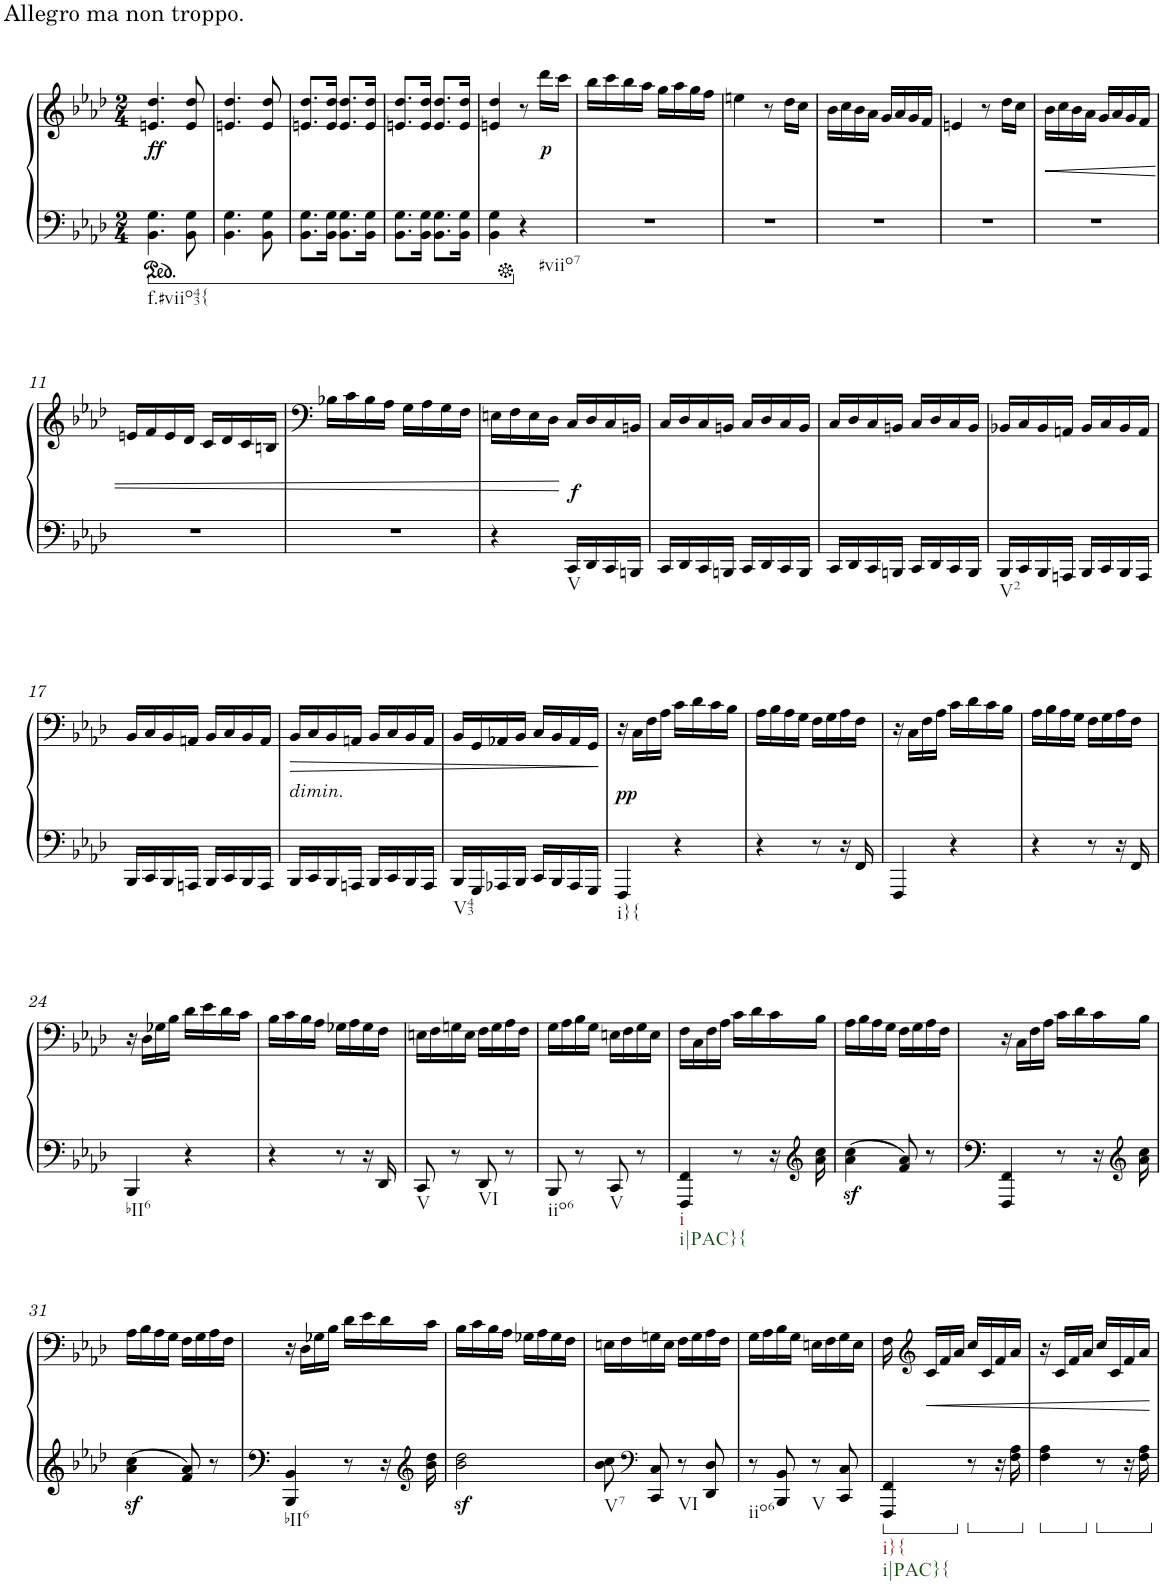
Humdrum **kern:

**kern	**kern	**dynam
*part1	*part1	*part1
*staff2	*staff1	*staff1/2
*I"Piano	*	*
*I'Pno.	*	*
*clefF4	*clefG2	*
*k[b-e-a-d-]	*k[b-e-a-d-]	*
*M2/4	*M2/4	*
=1	=1	=1
!	!LO:TX:a:t=Allegro ma non troppo.	!
!LO:TX:b:t=f.#viio43{	!	!
!	!	!LO:DY:b
4.BB-\ 4.G\	4.en/ 4.dd-/	ff
8BB-\ 8G\	8e/ 8dd-/	.
=2	=2	=2
4.BB-\ 4.G\	4.en/ 4.dd-/	.
8BB-\ 8G\	8e/ 8dd-/	.
=3	=3	=3
8.BB-\ 8.G\L	8.en/ 8.dd-/L	.
16BB-\ 16G\Jk	16e/ 16dd-/Jk	.
8.BB-\ 8.G\L	8.e/ 8.dd-/L	.
16BB-\ 16G\Jk	16e/ 16dd-/Jk	.
=4	=4	=4
8.BB-\ 8.G\L	8.en/ 8.dd-/L	.
16BB-\ 16G\Jk	16e/ 16dd-/Jk	.
8.BB-\ 8.G\L	8.e/ 8.dd-/L	.
16BB-\ 16G\Jk	16e/ 16dd-/Jk	.
=5	=5	=5
4BB-\ 4G\	4en/ 4dd-/	.
!LO:TX:b:t=#viio7	!	!
4r	8r	.
!	!	!LO:DY:b
.	16ddd-\LL	p
.	16ccc\JJ	.
=6	=6	=6
2r	16bb-\LL	.
.	16ccc\	.
.	16bb-\	.
.	16aa-\JJ	.
.	16gg\LL	.
.	16aa-\	.
.	16gg\	.
.	16ff\JJ	.
=7	=7	=7
2r	4een\	.
.	8r	.
.	16dd-\LL	.
.	16cc\JJ	.
=8	=8	=8
2r	16b-\LL	.
.	16cc\	.
.	16b-\	.
.	16a-\JJ	.
.	16g/LL	.
.	16a-/	.
.	16g/	.
.	16f/JJ	.
=9	=9	=9
2r	4en/	.
.	8r	.
.	16dd-\LL	.
.	16cc\JJ	.
=10	=10	=10
!	!	!LO:HP:b
2r	16b-\LL	<
.	16cc\	.
.	16b-\	.
.	16a-\JJ	.
.	16g/LL	.
.	16a-/	.
.	16g/	.
.	16f/JJ	.
!!LO:LB:g=z
=11	=11	=11
2r	16en/LL	.
.	16f/	.
.	16e/	.
.	16d-/JJ	.
.	16c/LL	.
.	16d-/	.
.	16c/	.
.	16Bn/JJ	.
=12	=12	=12
2r	16B-X\LL	.
.	16c\	.
.	16B-\	.
.	16A-\JJ	.
.	16G\LL	.
.	16A-\	.
.	16G\	.
.	16F\JJ	.
=13	=13	=13
4r	16En\LL	.
.	16F\	.
.	16E\	.
.	16D-\JJ	.
!LO:TX:b:t=V	!	!
!	!	!LO:DY:n=1:a=2
16CC/LL	16C/LL	[ f
16DD-/	16D-/	.
16CC/	16C/	.
16BBBn/JJ	16BBn/JJ	.
=14	=14	=14
16CC/LL	16C/LL	.
16DD-/	16D-/	.
16CC/	16C/	.
16BBBn/JJ	16BBn/JJ	.
16CC/LL	16C/LL	.
16DD-/	16D-/	.
16CC/	16C/	.
16BBB/JJ	16BB/JJ	.
=15	=15	=15
16CC/LL	16C/LL	.
16DD-/	16D-/	.
16CC/	16C/	.
16BBBn/JJ	16BBn/JJ	.
16CC/LL	16C/LL	.
16DD-/	16D-/	.
16CC/	16C/	.
16BBB/JJ	16BB/JJ	.
=16	=16	=16
!LO:TX:b:t=V2	!	!
16BBB-/LL	16BB-X/LL	.
16CC/	16C/	.
16BBB-/	16BB-/	.
16AAAn/JJ	16AAn/JJ	.
16BBB-/LL	16BB-/LL	.
16CC/	16C/	.
16BBB-/	16BB-/	.
16AAA/JJ	16AA/JJ	.
!!LO:LB:g=z
=17	=17	=17
16BBB-/LL	16BB-/LL	.
16CC/	16C/	.
16BBB-/	16BB-/	.
16AAAn/JJ	16AAn/JJ	.
16BBB-/LL	16BB-/LL	.
16CC/	16C/	.
16BBB-/	16BB-/	.
16AAA/JJ	16AA/JJ	.
=18	=18	=18
!LO:TX:a:i:t=dimin.	!	!
!	!	!LO:HP:b
16BBB-/LL	16BB-/LL	>
16CC/	16C/	.
16BBB-/	16BB-/	.
16AAAn/JJ	16AAn/JJ	.
16BBB-/LL	16BB-/LL	.
16CC/	16C/	.
16BBB-/	16BB-/	.
16AAA/JJ	16AA/JJ	.
=19	=19	=19
!LO:TX:b:t=V43	!	!
16BBB-/LL	16BB-/LL	.
16GGG/	16GG/	.
16AAA-X/	16AA-X/	.
16BBB-/JJ	16BB-/JJ	.
16CC/LL	16C/LL	.
16BBB-/	16BB-/	.
16AAA-/	16AA-/	.
16GGG/JJ	16GG/JJ	.
.	.	]
=20	=20	=20
!LO:TX:b:t=i}{	!	!
!	!	!LO:DY:a=2
4FFF/	16r	pp
.	16C\LL	.
.	16F\	.
.	16A-\JJ	.
4r	16c\LL	.
.	16d-\	.
.	16c\	.
.	16B-\JJ	.
=21	=21	=21
4r	16A-\LL	.
.	16B-\	.
.	16A-\	.
.	16G\JJ	.
8r	16F\LL	.
.	16G\	.
16r	16A-\	.
16FF/	16F\JJ	.
=22	=22	=22
4FFF/	16r	.
.	16C\LL	.
.	16F\	.
.	16A-\JJ	.
4r	16c\LL	.
.	16d-\	.
.	16c\	.
.	16B-\JJ	.
=23	=23	=23
4r	16A-\LL	.
.	16B-\	.
.	16A-\	.
.	16G\JJ	.
8r	16F\LL	.
.	16G\	.
16r	16A-\	.
16FF/	16F\JJ	.
!!LO:LB:g=z
=24	=24	=24
!LO:TX:b:t=bII6	!	!
4BBB-/	16r	.
.	16D-\LL	.
.	16G-X\	.
.	16B-\JJ	.
4r	16d-\LL	.
.	16e-\	.
.	16d-\	.
.	16c\JJ	.
=25	=25	=25
4r	16B-\LL	.
.	16c\	.
.	16B-\	.
.	16A-\JJ	.
8r	16G-X\LL	.
.	16A-\	.
16r	16G-\	.
16DD-/	16F\JJ	.
=26	=26	=26
!LO:TX:b:t=V	!	!
8CC/	16En\LL	.
.	16F\	.
8r	16Gn\	.
.	16E\JJ	.
!LO:TX:b:t=VI	!	!
8DD-/	16F\LL	.
.	16G\	.
8r	16A-\	.
.	16F\JJ	.
=27	=27	=27
!LO:TX:b:t=iio6	!	!
8BBB-/	16G\LL	.
.	16A-\	.
8r	16B-\	.
.	16G\JJ	.
!LO:TX:b:t=V	!	!
8CC/	16En\LL	.
.	16F\	.
8r	16G\	.
.	16E\JJ	.
=28	=28	=28
!LO:TX:b:t=i	!	!
!LO:TX:b:t=i|PAC}{	!	!
4FFF/ 4FF/	16F\LL	.
.	16C\	.
.	16F\	.
.	16A-\JJ	.
8r	16c\LL	.
.	16d-\	.
16r	16c\	.
*clefG2	*	*
16a-\ 16cc\	16B-\JJ	.
=29	=29	=29
4a-\z< 4cc\z<	16A-\LL	.
.	16B-\	.
.	16A-\	.
.	16G\JJ	.
8f/ 8a-/	16F\LL	.
.	16G\	.
8r	16A-\	.
.	16F\JJ	.
=30	=30	=30
4FFF/ 4FF/	16r	.
.	16C\LL	.
.	16F\	.
.	16A-\JJ	.
8r	16c\LL	.
.	16d-\	.
16r	16c\	.
*clefG2	*	*
16a-\ 16cc\	16B-\JJ	.
!!LO:LB:g=z
=31	=31	=31
4a-\z< 4cc\z<	16A-\LL	.
.	16B-\	.
.	16A-\	.
.	16G\JJ	.
8f/ 8a-/	16F\LL	.
.	16G\	.
8r	16A-\	.
.	16F\JJ	.
=32	=32	=32
!LO:TX:b:t=bII6	!	!
4BBB-/ 4BB-/	16r	.
.	16D-\LL	.
.	16G-X\	.
.	16B-\JJ	.
8r	16d-\LL	.
.	16e-\	.
16r	16d-\	.
*clefG2	*	*
16b-\ 16dd-\	16c\JJ	.
=33	=33	=33
2b-\z< 2dd-\z<	16B-\LL	.
.	16c\	.
.	16B-\	.
.	16A-\JJ	.
.	16G-X\LL	.
.	16A-\	.
.	16G-\	.
.	16F\JJ	.
=34	=34	=34
!LO:TX:b:t=V7	!	!
8b-\ 8cc\	16En\LL	.
.	16F\	.
*clefF4	*	*
8CC/ 8C/	16Gn\	.
.	16E\JJ	.
!LO:TX:b:t=VI	!	!
8r	16F\LL	.
.	16G\	.
8DD-/ 8D-/	16A-\	.
.	16F\JJ	.
=35	=35	=35
!LO:TX:b:t=iio6	!	!
8r	16G\LL	.
.	16A-\	.
8BBB-/ 8BB-/	16B-\	.
.	16G\JJ	.
!LO:TX:b:t=V	!	!
8r	16En\LL	.
.	16F\	.
8CC/ 8C/	16G\	.
.	16E\JJ	.
=36	=36	=36
!LO:TX:b:t=i}{	!	!
!LO:TX:b:t=i|PAC}{	!	!
4FFF/ 4FF/	16F\	.
*	*clefG2	*
!	!	!LO:HP:b
.	16c/LL	<
.	16f/	.
.	16a-/JJ	.
8r	16cc/LL	.
.	16c/	.
16r	16f/	.
16F\ 16A-\	16a-/JJ	.
=37	=37	=37
4F\ 4A-\	16r	.
.	16c/LL	.
.	16f/	.
.	16a-/JJ	.
8r	16cc/LL	.
.	16c/	.
16r	16f/	.
16F\ 16A-\	16a-/JJ	.
.	.	[
=	=	=
*-	*-	*-
